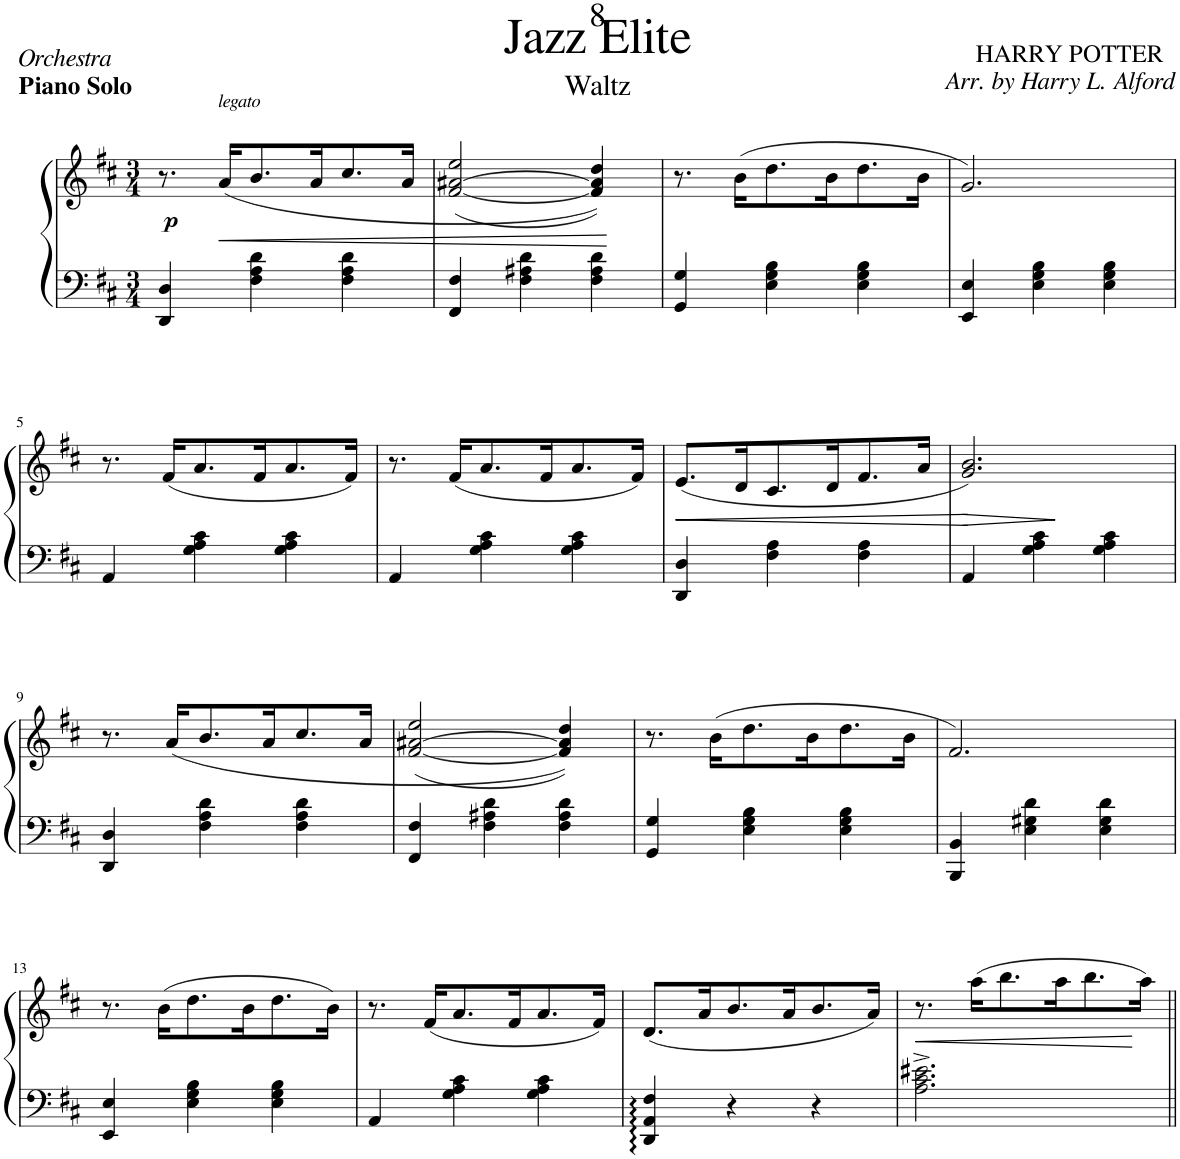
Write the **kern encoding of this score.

**kern	**kern	**dynam
*part1	*part1	*part1
*staff2	*staff1	*staff1/2
*I"Piano	*	*
*I'Pno.	*	*
*clefF4	*clefG2	*
*k[f#c#]	*k[f#c#]	*
*M3/4	*M3/4	*
=1	=1	=1
!	!	!LO:DY:b
4DD/ 4D/	8.r	p
!	!LO:TX:a:i:t=legato	!
!	!	!LO:HP:b
.	(16a/KL	<
4F#\ 4A\ 4d\	8.b/	.
.	16a/K	.
4F#\ 4A\ 4d\	8.cc#/	.
.	16a/Jk	.
=2	=2	=2
4FF#/ 4F#/	([2f#/ [2a#X/ 2ee/	.
4F#\ 4A#X\ 4d\	.	.
4F#\ 4A#\ 4d\	4f#/] 4a#/] 4dd/))	.
.	.	[
=3	=3	=3
4GG/ 4G/	8.r	.
.	(16b\KL	.
4E\ 4G\ 4B\	8.dd\	.
.	16b\K	.
4E\ 4G\ 4B\	8.dd\	.
.	16b\Jk	.
=4	=4	=4
4EE/ 4E/	2.g/)	.
4E\ 4G\ 4B\	.	.
4E\ 4G\ 4B\	.	.
!!LO:LB:g=z
=5	=5	=5
4AA/	8.r	.
.	(16f#/KL	.
4G\ 4A\ 4c#\	8.a/	.
.	16f#/K	.
4G\ 4A\ 4c#\	8.a/	.
.	16f#/Jk)	.
=6	=6	=6
4AA/	8.r	.
.	(16f#/KL	.
4G\ 4A\ 4c#\	8.a/	.
.	16f#/K	.
4G\ 4A\ 4c#\	8.a/	.
.	16f#/Jk)	.
=7	=7	=7
!	!	!LO:HP:b
4DD/ 4D/	(8.e/L	<
.	16d/K	.
4F#\ 4A\	8.c#/	.
.	16d/K	.
4F#\ 4A\	8.f#/	.
.	16a/Jk	.
.	.	[
=8	=8	=8
!	!	!LO:HP:b
4AA/	2.g/ 2.b/)	>
4G\ 4A\ 4c#\	.	.
4G\ 4A\ 4c#\	.	.
.	.	]
!!LO:LB:g=z
=9	=9	=9
4DD/ 4D/	8.r	.
.	(16a/KL	.
4F#\ 4A\ 4d\	8.b/	.
.	16a/K	.
4F#\ 4A\ 4d\	8.cc#/	.
.	16a/Jk	.
=10	=10	=10
4FF#/ 4F#/	([2f#/ [2a#X/ 2ee/	.
4F#\ 4A#X\ 4d\	.	.
4F#\ 4A#\ 4d\	4f#/] 4a#/] 4dd/))	.
=11	=11	=11
4GG/ 4G/	8.r	.
.	(16b\KL	.
4E\ 4G\ 4B\	8.dd\	.
.	16b\K	.
4E\ 4G\ 4B\	8.dd\	.
.	16b\Jk	.
=12	=12	=12
4BBB/ 4BB/	2.f#/)	.
4E\ 4G#X\ 4d\	.	.
4E\ 4G#\ 4d\	.	.
!!LO:LB:g=z
=13	=13	=13
4EE/ 4E/	8.r	.
.	(16b\KL	.
4E\ 4G\ 4B\	8.dd\	.
.	16b\K	.
4E\ 4G\ 4B\	8.dd\	.
.	16b\Jk)	.
=14	=14	=14
4AA/	8.r	.
.	(16f#/KL	.
4G\ 4A\ 4c#\	8.a/	.
.	16f#/K	.
4G\ 4A\ 4c#\	8.a/	.
.	16f#/Jk)	.
=15	=15	=15
4DD/ 4AA/ 4F#/	(8.d/L	.
.	16a/K	.
4r	8.b/	.
.	16a/K	.
4r	8.b/	.
.	16a/Jk)	.
=16	=16	=16
!	!	!LO:HP:b
2.A\^ 2.c#\^ 2.e#X\^	8.r	<
.	(16aa\KL	.
.	8.bb\	.
.	16aa\K	.
.	8.bb\	.
.	16aa\Jk)	.
.	.	[
=||	=||	=||
*-	*-	*-
